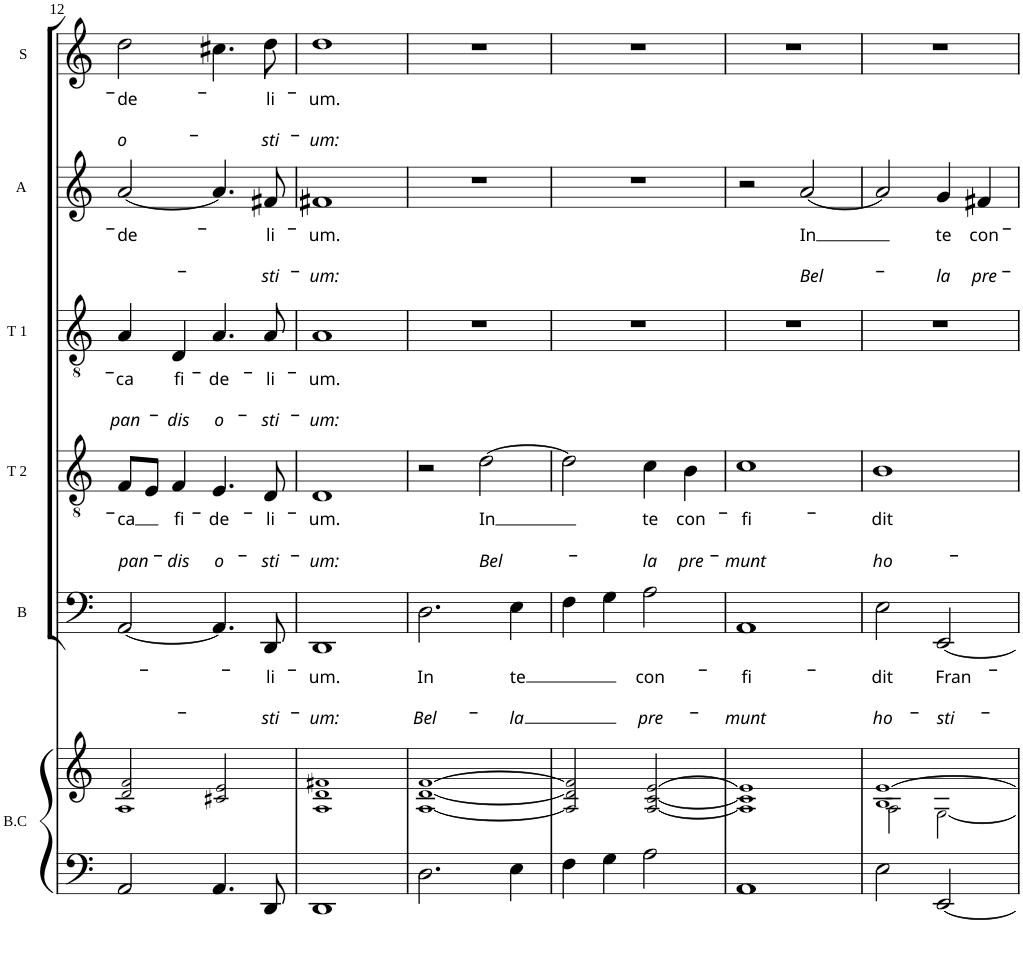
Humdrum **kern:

**kern	**kern	**kern	**text	**text	**kern	**text	**text	**kern	**text	**text	**kern	**text	**text	**kern	**text	**text
*part6	*part6	*part5	*part5	*part5	*part4	*part4	*part4	*part3	*part3	*part3	*part2	*part2	*part2	*part1	*part1	*part1
*staff7	*staff6	*staff5	*staff5	*staff5	*staff4	*staff4	*staff4	*staff3	*staff3	*staff3	*staff2	*staff2	*staff2	*staff1	*staff1	*staff1
*I"B.c.	*	*I"Bass	*	*	*I"Tenor 2	*	*	*I"Tenor 1	*	*	*I"Alto	*	*	*I"Soprano	*	*
*I'B.C	*	*I'B	*	*	*I'T 2	*	*	*I'T 1	*	*	*I'A	*	*	*I'S	*	*
!!LO:PB:g=z
*clefF4	*clefG2	*clefF4	*	*	*clefGv2	*	*	*clefGv2	*	*	*clefG2	*	*	*clefG2	*	*
*k[]	*k[]	*k[]	*	*	*k[]	*	*	*k[]	*	*	*k[]	*	*	*k[]	*	*
*M4/4	*M4/4	*M4/4	*	*	*M4/4	*	*	*M4/4	*	*	*M4/4	*	*	*M4/4	*	*
*met(c)	*met(c)	*met(c)	*	*	*met(c)	*	*	*met(c)	*	*	*met(c)	*	*	*met(c)	*	*
=12	=12	=12	=12	=12	=12	=12	=12	=12	=12	=12	=12	=12	=12	=12	=12	=12
*	*^	*	*	*	*	*	*	*	*	*	*	*	*	*	*	*
!	!	!	!	!	!	!	!LO:LY:b	!LO:LY:b	!	!LO:LY:b	!LO:LY:b	!	!LO:LY:b	!	!	!LO:LY:b	!LO:LY:b
2AA/	2d!/ 2f!/	1A!	[2AA/	.	.	8F/L	-ca	pan-	4A/	-ca	pan-	[2a/	-de-	.	2dd\	-de-	o-
.	.	.	.	.	.	8E/J	.	.	.	.	.	.	.	.	.	.	.
!	!	!	!	!	!	!	!LO:LY:b	!LO:LY:b	!	!LO:LY:b	!LO:LY:b	!	!	!	!	!	!
.	.	.	.	.	.	4F/	fi-	-dis	4D/	fi-	-dis	.	.	.	.	.	.
!	!	!	!	!	!	!	!LO:LY:b	!LO:LY:b	!	!LO:LY:b	!LO:LY:b	!	!	!	!	!	!
4.AA/	2c#X!/ 2e!/	.	4.AA/]	.	.	4.E/	-de-	o-	4.A/	-de-	o-	4.a/]	.	.	4.cc#X\	.	.
!	!	!	!	!LO:LY:b	!LO:LY:b	!	!LO:LY:b	!LO:LY:b	!	!LO:LY:b	!LO:LY:b	!	!LO:LY:b	!LO:LY:b	!	!LO:LY:b	!LO:LY:b
8DD/	.	.	8DD/	-li-	-sti-	8D/	-li-	-sti-	8A/	-li-	-sti-	8f#X/	-li-	-sti-	8dd\	-li-	-sti-
*	*v	*v	*	*	*	*	*	*	*	*	*	*	*	*	*	*	*
=13	=13	=13	=13	=13	=13	=13	=13	=13	=13	=13	=13	=13	=13	=13	=13	=13
!	!	!	!LO:LY:b	!LO:LY:b	!	!LO:LY:b	!LO:LY:b	!	!LO:LY:b	!LO:LY:b	!	!LO:LY:b	!LO:LY:b	!	!LO:LY:b	!LO:LY:b
1DD	1A! 1d! 1f#X!	1DD	-um.	-um:	1D	-um.	-um:	1A	-um.	-um:	1f#X	-um.	-um:	1dd	-um.	-um:
=14	=14	=14	=14	=14	=14	=14	=14	=14	=14	=14	=14	=14	=14	=14	=14	=14
!	!	!	!LO:LY:b	!LO:LY:b	!	!	!	!	!	!	!	!	!	!	!	!
2.D\	[1A! [1d! [1f!	2.D\	In	Bel-	2r	.	.	1r	.	.	1r	.	.	1r	.	.
!	!	!	!	!	!	!LO:LY:b	!LO:LY:b	!	!	!	!	!	!	!	!	!
.	.	.	.	.	[2d\	In	Bel-	.	.	.	.	.	.	.	.	.
!	!	!	!LO:LY:b	!LO:LY:b	!	!	!	!	!	!	!	!	!	!	!	!
4E\	.	4E\	te	-la	.	.	.	.	.	.	.	.	.	.	.	.
=15	=15	=15	=15	=15	=15	=15	=15	=15	=15	=15	=15	=15	=15	=15	=15	=15
4F\	2A!/] 2d!/] 2f!/]	4F\	.	.	2d\]	.	.	1r	.	.	1r	.	.	1r	.	.
4G\	.	4G\	.	.	.	.	.	.	.	.	.	.	.	.	.	.
!	!	!	!LO:LY:b	!LO:LY:b	!	!LO:LY:b	!LO:LY:b	!	!	!	!	!	!	!	!	!
2A\	[2A!/ [2c!/ [2e!/	2A\	con-	pre-	4c\	te	-la	.	.	.	.	.	.	.	.	.
!	!	!	!	!	!	!LO:LY:b	!LO:LY:b	!	!	!	!	!	!	!	!	!
.	.	.	.	.	4B\	con-	pre-	.	.	.	.	.	.	.	.	.
=16	=16	=16	=16	=16	=16	=16	=16	=16	=16	=16	=16	=16	=16	=16	=16	=16
!	!	!	!LO:LY:b	!LO:LY:b	!	!LO:LY:b	!LO:LY:b	!	!	!	!	!	!	!	!	!
1AA	1A!] 1c!] 1e!]	1AA	-fi-	-munt	1c	-fi-	-munt	1r	.	.	2r	.	.	1r	.	.
!	!	!	!	!	!	!	!	!	!	!	!	!LO:LY:b	!LO:LY:b	!	!	!
.	.	.	.	.	.	.	.	.	.	.	[2a/	In	Bel-	.	.	.
=17	=17	=17	=17	=17	=17	=17	=17	=17	=17	=17	=17	=17	=17	=17	=17	=17
*	*^	*	*	*	*	*	*	*	*	*	*	*	*	*	*	*
!	!	!	!	!LO:LY:b	!LO:LY:b	!	!LO:LY:b	!LO:LY:b	!	!	!	!	!	!	!	!	!
2E\	1B! [>1e!	2A!\	2E\	-dit	ho-	1B	-dit	ho-	1r	.	.	2a/]	.	.	1r	.	.
!	!	!	!	!LO:LY:b	!LO:LY:b	!	!	!	!	!	!	!	!LO:LY:b	!LO:LY:b	!	!	!
[2EE/	.	[<2G!\	[2EE/	Fran-	-sti-	.	.	.	.	.	.	4g/	te	-la	.	.	.
!	!	!	!	!	!	!	!	!	!	!	!	!	!LO:LY:b	!LO:LY:b	!	!	!
.	.	.	.	.	.	.	.	.	.	.	.	4f#X/	con-	pre-	.	.	.
*	*v	*v	*	*	*	*	*	*	*	*	*	*	*	*	*	*	*
=	=	=	=	=	=	=	=	=	=	=	=	=	=	=	=	=
*-	*-	*-	*-	*-	*-	*-	*-	*-	*-	*-	*-	*-	*-	*-	*-	*-
